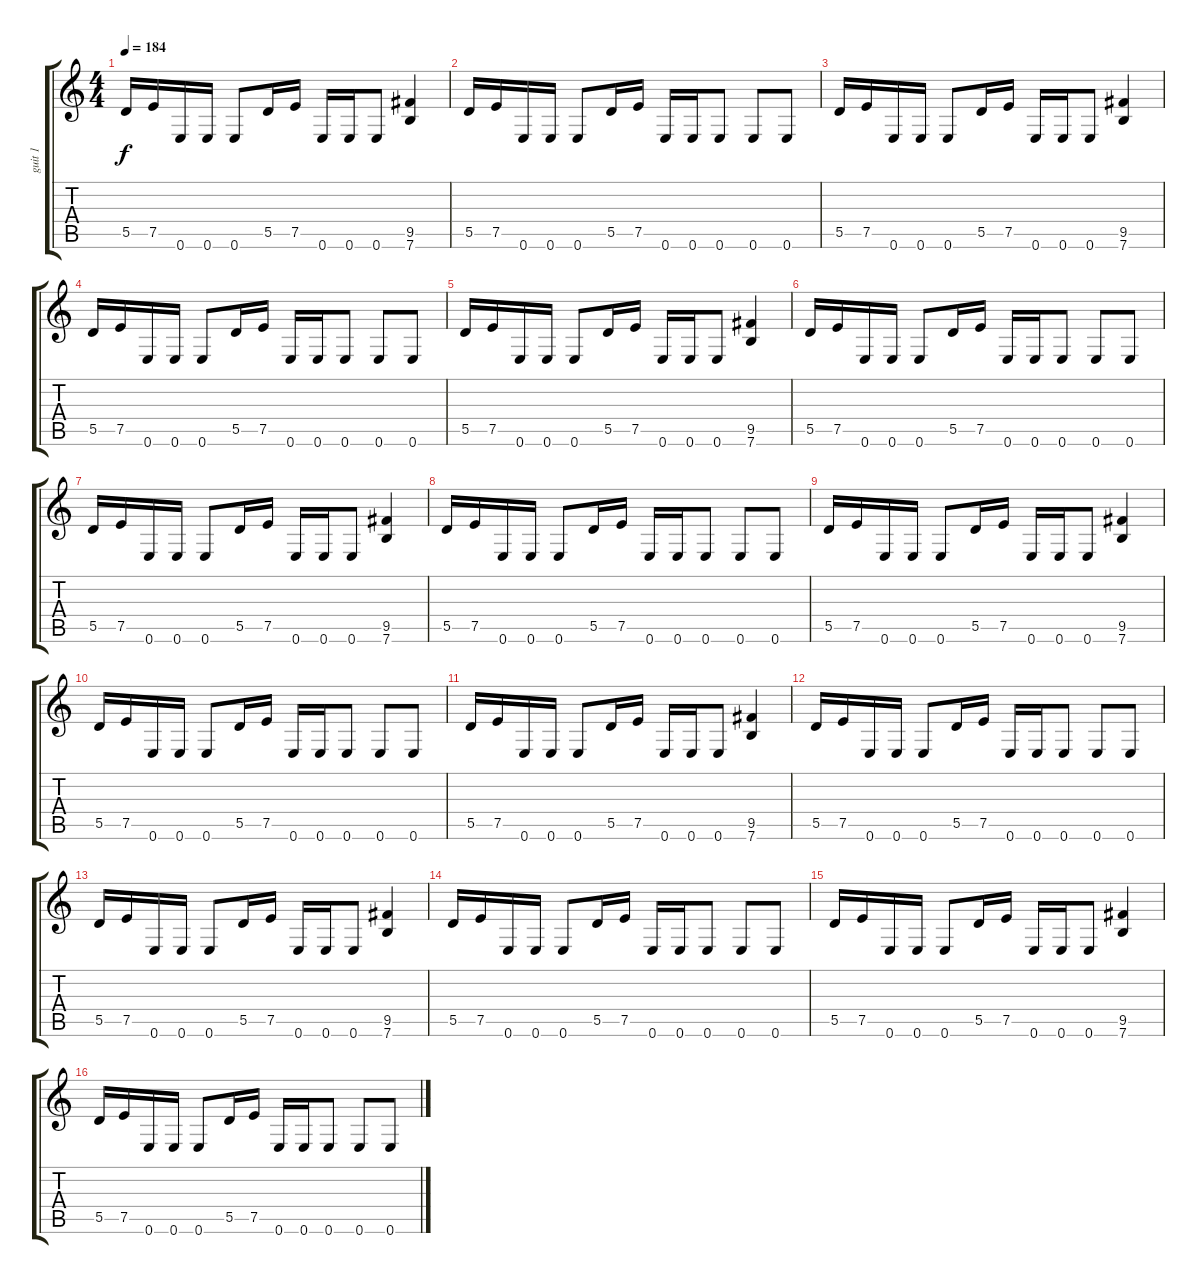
\track ("guit 1" "guit 1") {instrument distortionguitar}
\staff {score tabs}
\tuning (E4 B3 G3 D3 A2 E2) {hide}
\ts (4 4)
\tempo 184
\clef g2
\ks c
5.5.16{dy f} 7.5.16 0.6.16 0.6.16 0.6.8 5.5.16 7.5.16 0.6.16 0.6.16 0.6.8 (9.5 7.6).4 |
5.5.16 7.5.16 0.6.16 0.6.16 0.6.8 5.5.16 7.5.16 0.6.16 0.6.16 0.6.8 0.6.8 0.6.8 |
5.5.16 7.5.16 0.6.16 0.6.16 0.6.8 5.5.16 7.5.16 0.6.16 0.6.16 0.6.8 (9.5 7.6).4 |
5.5.16 7.5.16 0.6.16 0.6.16 0.6.8 5.5.16 7.5.16 0.6.16 0.6.16 0.6.8 0.6.8 0.6.8 |
5.5.16 7.5.16 0.6.16 0.6.16 0.6.8 5.5.16 7.5.16 0.6.16 0.6.16 0.6.8 (9.5 7.6).4 |
5.5.16 7.5.16 0.6.16 0.6.16 0.6.8 5.5.16 7.5.16 0.6.16 0.6.16 0.6.8 0.6.8 0.6.8 |
5.5.16 7.5.16 0.6.16 0.6.16 0.6.8 5.5.16 7.5.16 0.6.16 0.6.16 0.6.8 (9.5 7.6).4 |
5.5.16 7.5.16 0.6.16 0.6.16 0.6.8 5.5.16 7.5.16 0.6.16 0.6.16 0.6.8 0.6.8 0.6.8 |
5.5.16 7.5.16 0.6.16 0.6.16 0.6.8 5.5.16 7.5.16 0.6.16 0.6.16 0.6.8 (9.5 7.6).4 |
5.5.16 7.5.16 0.6.16 0.6.16 0.6.8 5.5.16 7.5.16 0.6.16 0.6.16 0.6.8 0.6.8 0.6.8 |
5.5.16 7.5.16 0.6.16 0.6.16 0.6.8 5.5.16 7.5.16 0.6.16 0.6.16 0.6.8 (9.5 7.6).4 |
5.5.16 7.5.16 0.6.16 0.6.16 0.6.8 5.5.16 7.5.16 0.6.16 0.6.16 0.6.8 0.6.8 0.6.8 |
5.5.16 7.5.16 0.6.16 0.6.16 0.6.8 5.5.16 7.5.16 0.6.16 0.6.16 0.6.8 (9.5 7.6).4 |
5.5.16 7.5.16 0.6.16 0.6.16 0.6.8 5.5.16 7.5.16 0.6.16 0.6.16 0.6.8 0.6.8 0.6.8 |
5.5.16 7.5.16 0.6.16 0.6.16 0.6.8 5.5.16 7.5.16 0.6.16 0.6.16 0.6.8 (9.5 7.6).4 |
5.5.16 7.5.16 0.6.16 0.6.16 0.6.8 5.5.16 7.5.16 0.6.16 0.6.16 0.6.8 0.6.8 0.6.8
